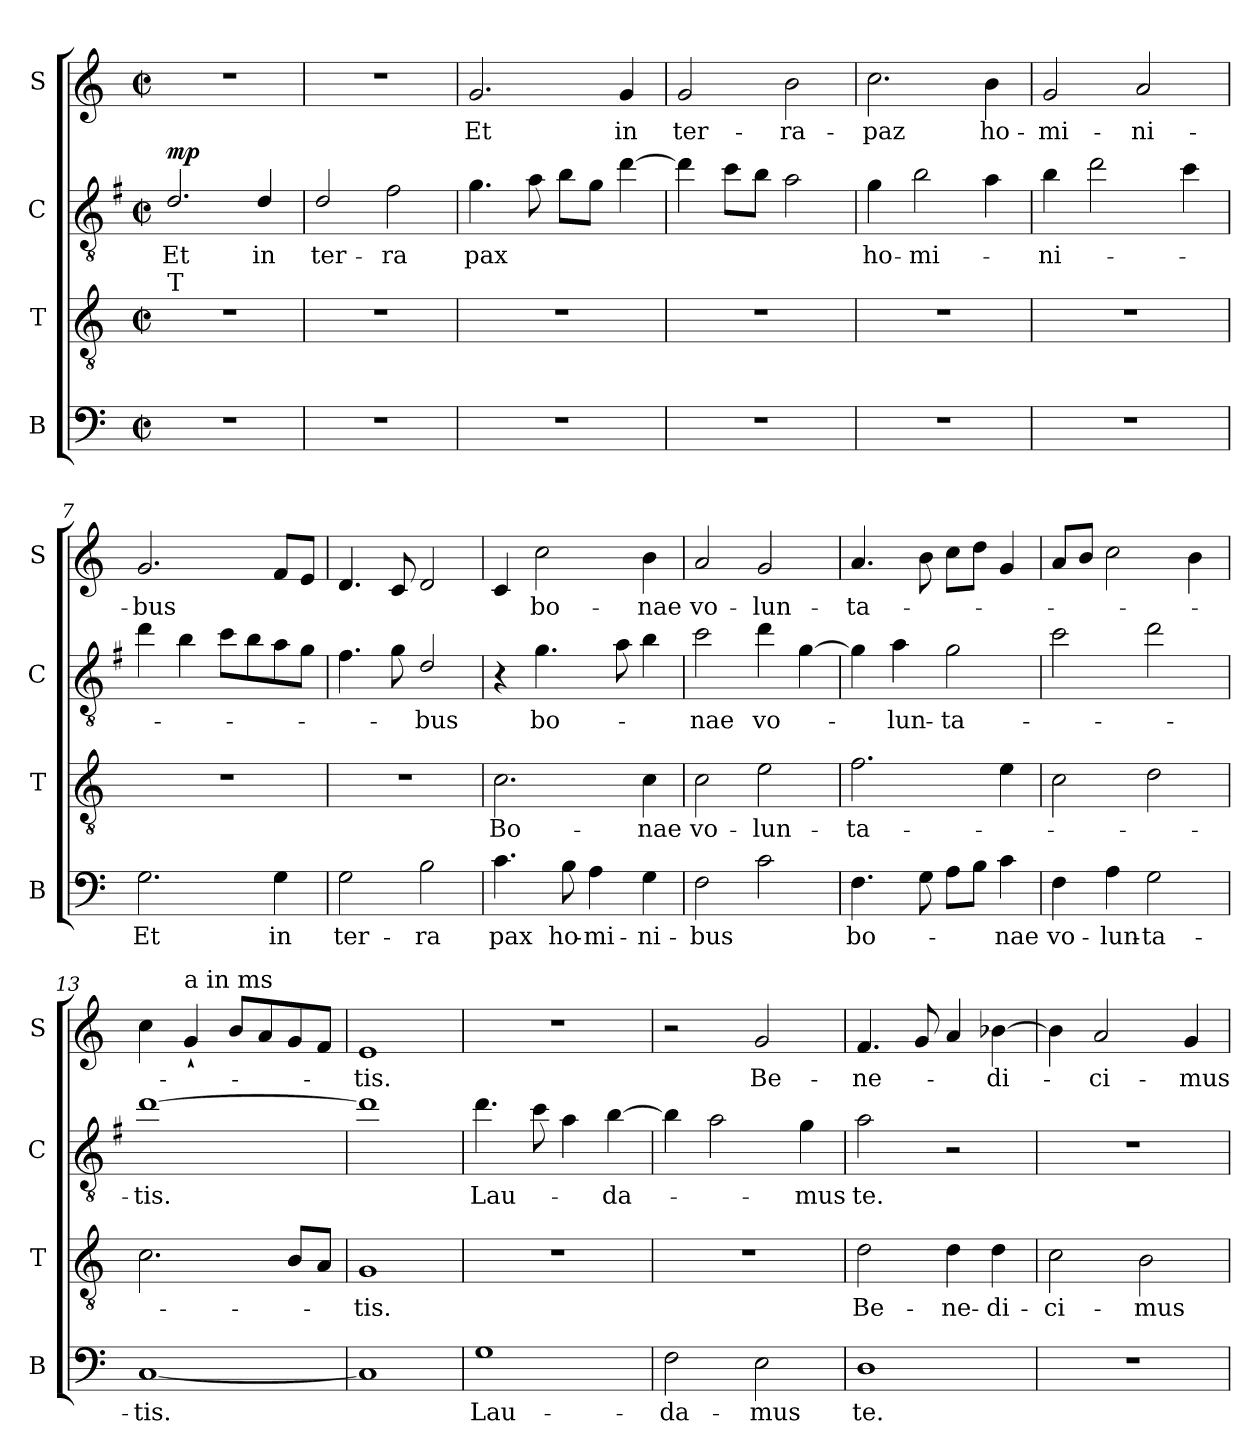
**kern	**text	**kern	**text	**kern	**text	**dynam	**kern	**text
*part4	*part4	*part3	*part3	*part2	*part2	*part2	*part1	*part1
*staff4	*staff4	*staff3	*staff3	*staff2	*staff2	*staff2	*staff1	*staff1
*I"B	*	*I"T	*	*I"C	*	*	*I"S	*
*I'B	*	*I'T	*	*I'C	*	*	*I'S	*
*clefF4	*	*clefGv2	*	*clefGv2	*	*	*clefG2	*
*	*	*	*	*ITrd4c7	*	*	*	*
*k[]	*	*k[]	*	*k[]	*	*	*k[]	*
*M2/2	*	*M2/2	*	*M2/2	*	*	*M2/2	*
*met(c|)	*	*met(c|)	*	*met(c|)	*	*	*met(c|)	*
*MM112	*	*MM112	*	*MM112	*	*	*MM112	*
=1	=1	=1	=1	=1	=1	=1	=1	=1
!	!	!LO:TX:a:t=T	!	!	!	!	!	!
!	!	!	!	!	!LO:LY:b	!LO:DY:b	!	!
1r	.	1r	.	2.G/	Et	mp	1r	.
!	!	!	!	!	!LO:LY:b	!	!	!
.	.	.	.	4G/	in	.	.	.
=2	=2	=2	=2	=2	=2	=2	=2	=2
!	!	!	!	!	!LO:LY:b	!	!	!
1r	.	1r	.	2G/	ter-	.	1r	.
!	!	!	!	!	!LO:LY:b	!	!	!
.	.	.	.	2B\	-ra	.	.	.
=3	=3	=3	=3	=3	=3	=3	=3	=3
!	!	!	!	!	!LO:LY:b	!	!	!LO:LY:b
1r	.	1r	.	4.c\	pax	.	2.g/	Et
.	.	.	.	8d\	.	.	.	.
.	.	.	.	8e\L	.	.	.	.
.	.	.	.	8c\J	.	.	.	.
!	!	!	!	!	!	!	!	!LO:LY:b
.	.	.	.	[4g\	.	.	4g/	in
=4	=4	=4	=4	=4	=4	=4	=4	=4
!	!	!	!	!	!	!	!	!LO:LY:b
1r	.	1r	.	4g\]	.	.	2g/	ter-
.	.	.	.	8f\L	.	.	.	.
.	.	.	.	8e\J	.	.	.	.
!	!	!	!	!	!	!	!	!LO:LY:b
.	.	.	.	2d\	.	.	2b\	-ra-
=5	=5	=5	=5	=5	=5	=5	=5	=5
!	!	!	!	!	!LO:LY:b	!	!	!LO:LY:b
1r	.	1r	.	4c\	ho-	.	2.cc\	-paz
!	!	!	!	!	!LO:LY:b	!	!	!
.	.	.	.	2e\	-mi-	.	.	.
!	!	!	!	!	!	!	!	!LO:LY:b
.	.	.	.	4d\	.	.	4b\	ho-
=6	=6	=6	=6	=6	=6	=6	=6	=6
!	!	!	!	!	!LO:LY:b	!	!	!LO:LY:b
1r	.	1r	.	4e\	-ni-	.	2g/	-mi-
.	.	.	.	2g\	.	.	.	.
!	!	!	!	!	!	!	!	!LO:LY:b
.	.	.	.	.	.	.	2a/	-ni-
.	.	.	.	4f\	.	.	.	.
=7	=7	=7	=7	=7	=7	=7	=7	=7
!	!LO:LY:b	!	!	!	!	!	!	!LO:LY:b
2.G\	Et	1r	.	4g\	.	.	2.g/	-bus
.	.	.	.	4e\	.	.	.	.
.	.	.	.	8f\L	.	.	.	.
.	.	.	.	8e\	.	.	.	.
!	!LO:LY:b	!	!	!	!	!	!	!
4G\	in	.	.	8d\	.	.	8f/L	.
.	.	.	.	8c\J	.	.	8e/J	.
!!LO:LB:g=z
=8	=8	=8	=8	=8	=8	=8	=8	=8
!	!LO:LY:b	!	!	!	!	!	!	!
2G\	ter-	1r	.	4.B\	.	.	4.d/	.
.	.	.	.	8c\	.	.	8c/	.
!	!LO:LY:b	!	!	!	!LO:LY:b	!	!	!
2B\	-ra	.	.	2G/	-bus	.	2d/	.
=9	=9	=9	=9	=9	=9	=9	=9	=9
!	!LO:LY:b	!	!LO:LY:b	!	!	!	!	!
4.c\	pax	2.c\	Bo-	4r	.	.	4c/	.
!	!	!	!	!	!LO:LY:b	!	!	!LO:LY:b
.	.	.	.	4.c\	bo-	.	2cc\	bo-
!	!LO:LY:b	!	!	!	!	!	!	!
8B\	ho-	.	.	.	.	.	.	.
!	!LO:LY:b	!	!	!	!	!	!	!
4A\	-mi-	.	.	.	.	.	.	.
.	.	.	.	8d\	.	.	.	.
!	!LO:LY:b	!	!LO:LY:b	!	!	!	!	!LO:LY:b
4G\	-ni-	4c\	-nae	4e\	.	.	4b\	-nae
=10	=10	=10	=10	=10	=10	=10	=10	=10
!	!LO:LY:b	!	!LO:LY:b	!	!LO:LY:b	!	!	!LO:LY:b
2F\	-bus	2c\	vo-	2f\	-nae	.	2a/	vo-
!	!	!	!LO:LY:b	!	!LO:LY:b	!	!	!LO:LY:b
2c\	.	2e\	-lun-	4g\	vo-	.	2g/	-lun-
.	.	.	.	[4c\	.	.	.	.
=11	=11	=11	=11	=11	=11	=11	=11	=11
!	!LO:LY:b	!	!LO:LY:b	!	!	!	!	!LO:LY:b
4.F\	bo-	2.f\	-ta-	4c\]	.	.	4.a/	-ta-
!	!	!	!	!	!LO:LY:b	!	!	!
.	.	.	.	4d\	-lun-	.	.	.
8G\	.	.	.	.	.	.	8b\	.
!	!	!	!	!	!LO:LY:b	!	!	!
8A\L	.	.	.	2c\	-ta-	.	8cc\L	.
8B\J	.	.	.	.	.	.	8dd\J	.
!	!LO:LY:b	!	!	!	!	!	!	!
4c\	-nae	4e\	.	.	.	.	4g/	.
=12	=12	=12	=12	=12	=12	=12	=12	=12
!	!LO:LY:b	!	!	!	!	!	!	!
4F\	vo-	2c\	.	2f\	.	.	8a/L	.
.	.	.	.	.	.	.	8b/J	.
!	!LO:LY:b	!	!	!	!	!	!	!
4A\	-lun-	.	.	.	.	.	2cc\	.
!	!LO:LY:b	!	!	!	!	!	!	!
2G\	-ta-	2d\	.	2g\	.	.	.	.
.	.	.	.	.	.	.	4b\	.
=13	=13	=13	=13	=13	=13	=13	=13	=13
!	!LO:LY:b	!	!	!	!LO:LY:b	!	!	!
[1C	-tis.	2.c\	.	[1g	-tis.	.	4cc\	.
!	!	!	!	!	!	!	!LO:TX:a:t=a in ms	!
.	.	.	.	.	.	.	4g`/	.
.	.	.	.	.	.	.	8b/L	.
.	.	.	.	.	.	.	8a/	.
.	.	8B/L	.	.	.	.	8g/	.
.	.	8A/J	.	.	.	.	8f/J	.
!!LO:PB:g=z
=14	=14	=14	=14	=14	=14	=14	=14	=14
!	!	!	!LO:LY:b	!	!	!	!	!LO:LY:b
1C]	.	1G	-tis.	1g]	.	.	1e	-tis.
=15	=15	=15	=15	=15	=15	=15	=15	=15
!	!LO:LY:b	!	!	!	!LO:LY:b	!	!	!
1G	Lau-	1r	.	4.g\	Lau-	.	1r	.
.	.	.	.	8f\	.	.	.	.
.	.	.	.	4d\	.	.	.	.
!	!	!	!	!	!LO:LY:b	!	!	!
.	.	.	.	[4e\	-da-	.	.	.
=16	=16	=16	=16	=16	=16	=16	=16	=16
!	!LO:LY:b	!	!	!	!	!	!	!
2F\	-da-	1r	.	4e\]	.	.	2r	.
.	.	.	.	2d\	.	.	.	.
!	!LO:LY:b	!	!	!	!	!	!	!LO:LY:b
2E\	-mus	.	.	.	.	.	2g/	Be-
!	!	!	!	!	!LO:LY:b	!	!	!
.	.	.	.	4c\	-mus	.	.	.
=17	=17	=17	=17	=17	=17	=17	=17	=17
!	!LO:LY:b	!	!LO:LY:b	!	!LO:LY:b	!	!	!LO:LY:b
1D	te.	2d\	Be-	2d\	te.	.	4.f/	-ne-
.	.	.	.	.	.	.	8g/	.
!	!	!	!LO:LY:b	!	!	!	!	!
.	.	4d\	-ne-	2r	.	.	4a/	.
!	!	!	!LO:LY:b	!	!	!	!	!LO:LY:b
.	.	4d\	-di-	.	.	.	[4b-X\	-di-
=18	=18	=18	=18	=18	=18	=18	=18	=18
!	!	!	!LO:LY:b	!	!	!	!	!
1r	.	2c\	-ci-	1r	.	.	4b-\]	.
!	!	!	!	!	!	!	!	!LO:LY:b
.	.	.	.	.	.	.	2a/	-ci-
!	!	!	!LO:LY:b	!	!	!	!	!
.	.	2B\	-mus	.	.	.	.	.
!	!	!	!	!	!	!	!	!LO:LY:b
.	.	.	.	.	.	.	4g/	-mus
=	=	=	=	=	=	=	=	=
*-	*-	*-	*-	*-	*-	*-	*-	*-
